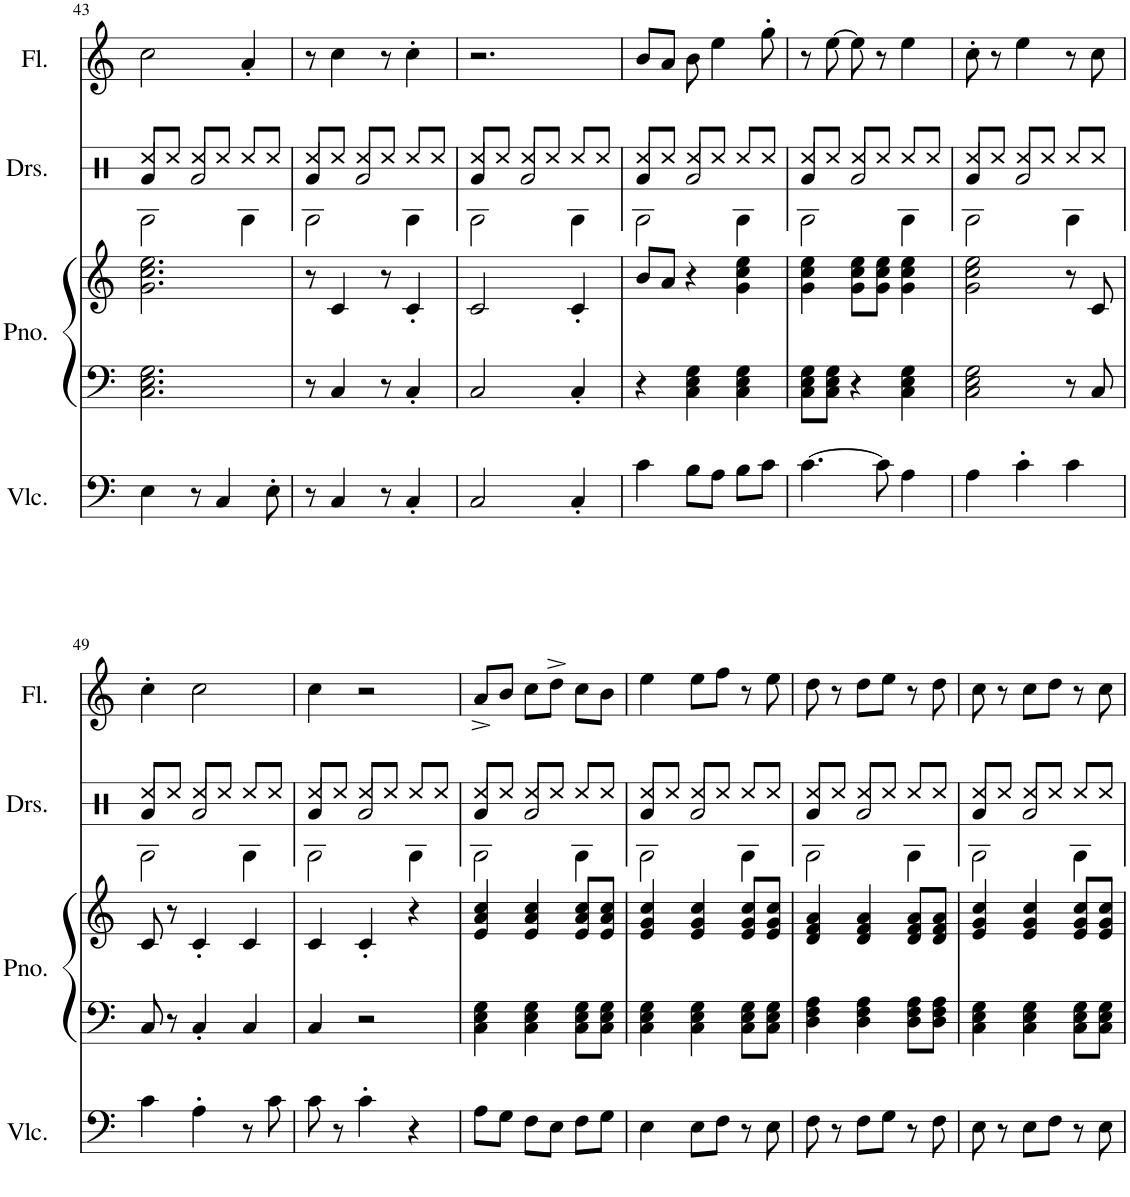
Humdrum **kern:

**kern	**kern	**kern	**kern	**kern
*part4	*part3	*part3	*part2	*part1
*staff5	*staff4	*staff3	*staff2	*staff1
*I"Violoncello	*I"Piano	*	*I"Drumset	*I"Flute
*I'Vlc.	*I'Pno.	*	*I'Drs.	*I'Fl.
!!LO:PB:g=z
*clefF4	*clefF4	*clefG2	*clefX	*clefG2
*k[]	*k[]	*k[]	*k[]	*k[]
*M3/4	*M3/4	*M3/4	*M3/4	*M3/4
=43	=43	=43	=43	=43
*	*	*	*^	*
*	*	*	*	*^	*
4E\	2.C\ 2.E\ 2.G\	2.g\ 2.cc\ 2.ee\	4Ra/	2Rd\	8Rcc/L	2cc\
.	.	.	.	.	8Rcc/J	.
8r	.	.	2Ra/	.	8Rcc/L	.
4C/	.	.	.	.	8Rcc/J	.
.	.	.	.	4Rd\	8Rcc/L	4a'/
8E'\	.	.	.	.	8Rcc/J	.
=44	=44	=44	=44	=44	=44	=44
8r	8r	8r	4Ra/	2Rd\	8Rcc/L	8r
4C/	4C/	4c/	.	.	8Rcc/J	4cc\
.	.	.	2Ra/	.	8Rcc/L	.
8r	8r	8r	.	.	8Rcc/J	8r
4C'/	4C'/	4c'/	.	4Rd\	8Rcc/L	4cc'\
.	.	.	.	.	8Rcc/J	.
=45	=45	=45	=45	=45	=45	=45
2C/	2C/	2c/	4Ra/	2Rd\	8Rcc/L	2.r
.	.	.	.	.	8Rcc/J	.
.	.	.	2Ra/	.	8Rcc/L	.
.	.	.	.	.	8Rcc/J	.
4C'/	4C'/	4c'/	.	4Rd\	8Rcc/L	.
.	.	.	.	.	8Rcc/J	.
=46	=46	=46	=46	=46	=46	=46
4c\	4r	8b/L	4Ra/	2Rd\	8Rcc/L	8b/L
.	.	8a/J	.	.	8Rcc/J	8a/J
8B\L	4C\ 4E\ 4G\	4r	2Ra/	.	8Rcc/L	8b\
8A\J	.	.	.	.	8Rcc/J	4ee\
8B\L	4C\ 4E\ 4G\	4g\ 4cc\ 4ee\	.	4Rd\	8Rcc/L	.
8c\J	.	.	.	.	8Rcc/J	8gg'\
=47	=47	=47	=47	=47	=47	=47
[4.c\	8C\ 8E\ 8G\L	4g\ 4cc\ 4ee\	4Ra/	2Rd\	8Rcc/L	8r
.	8C\ 8E\ 8G\J	.	.	.	8Rcc/J	[8ee\
.	4r	8g\ 8cc\ 8ee\L	2Ra/	.	8Rcc/L	8ee\]
8c\]	.	8g\ 8cc\ 8ee\J	.	.	8Rcc/J	8r
4A\	4C\ 4E\ 4G\	4g\ 4cc\ 4ee\	.	4Rd\	8Rcc/L	4ee\
.	.	.	.	.	8Rcc/J	.
=48	=48	=48	=48	=48	=48	=48
4A\	2C\ 2E\ 2G\	2g\ 2cc\ 2ee\	4Ra/	2Rd\	8Rcc/L	8cc'\
.	.	.	.	.	8Rcc/J	8r
4c'\	.	.	2Ra/	.	8Rcc/L	4ee\
.	.	.	.	.	8Rcc/J	.
4c\	8r	8r	.	4Rd\	8Rcc/L	8r
.	8C/	8c/	.	.	8Rcc/J	8cc\
!!LO:LB:g=z
=49	=49	=49	=49	=49	=49	=49
4c\	8C/	8c/	4Ra/	2Rd\	8Rcc/L	4cc'\
.	8r	8r	.	.	8Rcc/J	.
4A'\	4C'/	4c'/	2Ra/	.	8Rcc/L	2cc\
.	.	.	.	.	8Rcc/J	.
8r	4C/	4c/	.	4Rd\	8Rcc/L	.
8c\	.	.	.	.	8Rcc/J	.
=50	=50	=50	=50	=50	=50	=50
8c\	4C/	4c/	4Ra/	2Rd\	8Rcc/L	4cc\
8r	.	.	.	.	8Rcc/J	.
4c'\	2r	4c'/	2Ra/	.	8Rcc/L	2r
.	.	.	.	.	8Rcc/J	.
4r	.	4r	.	4Rd\	8Rcc/L	.
.	.	.	.	.	8Rcc/J	.
=51	=51	=51	=51	=51	=51	=51
8A\L	4C\ 4E\ 4G\	4e/ 4a/ 4cc/	4Ra/	2Rd\	8Rcc/L	8a^/L
8G\J	.	.	.	.	8Rcc/J	8b/J
8F\L	4C\ 4E\ 4G\	4e/ 4a/ 4cc/	2Ra/	.	8Rcc/L	8cc\L
8E\J	.	.	.	.	8Rcc/J	8dd^\J
8F\L	8C\ 8E\ 8G\L	8e/ 8a/ 8cc/L	.	4Rd\	8Rcc/L	8cc\L
8G\J	8C\ 8E\ 8G\J	8e/ 8a/ 8cc/J	.	.	8Rcc/J	8b\J
=52	=52	=52	=52	=52	=52	=52
4E\	4C\ 4E\ 4G\	4e/ 4g/ 4cc/	4Ra/	2Rd\	8Rcc/L	4ee\
.	.	.	.	.	8Rcc/J	.
8E\L	4C\ 4E\ 4G\	4e/ 4g/ 4cc/	2Ra/	.	8Rcc/L	8ee\L
8F\J	.	.	.	.	8Rcc/J	8ff\J
8r	8C\ 8E\ 8G\L	8e/ 8g/ 8cc/L	.	4Rd\	8Rcc/L	8r
8E\	8C\ 8E\ 8G\J	8e/ 8g/ 8cc/J	.	.	8Rcc/J	8ee\
=53	=53	=53	=53	=53	=53	=53
8F\	4D\ 4F\ 4A\	4d/ 4f/ 4a/	4Ra/	2Rd\	8Rcc/L	8dd\
8r	.	.	.	.	8Rcc/J	8r
8F\L	4D\ 4F\ 4A\	4d/ 4f/ 4a/	2Ra/	.	8Rcc/L	8dd\L
8G\J	.	.	.	.	8Rcc/J	8ee\J
8r	8D\ 8F\ 8A\L	8d/ 8f/ 8a/L	.	4Rd\	8Rcc/L	8r
8F\	8D\ 8F\ 8A\J	8d/ 8f/ 8a/J	.	.	8Rcc/J	8dd\
=54	=54	=54	=54	=54	=54	=54
8E\	4C\ 4E\ 4G\	4e/ 4g/ 4cc/	4Ra/	2Rd\	8Rcc/L	8cc\
8r	.	.	.	.	8Rcc/J	8r
8E\L	4C\ 4E\ 4G\	4e/ 4g/ 4cc/	2Ra/	.	8Rcc/L	8cc\L
8F\J	.	.	.	.	8Rcc/J	8dd\J
8r	8C\ 8E\ 8G\L	8e/ 8g/ 8cc/L	.	4Rd\	8Rcc/L	8r
8E\	8C\ 8E\ 8G\J	8e/ 8g/ 8cc/J	.	.	8Rcc/J	8cc\
*	*	*	*v	*v	*v	*
=	=	=	=	=
*-	*-	*-	*-	*-
